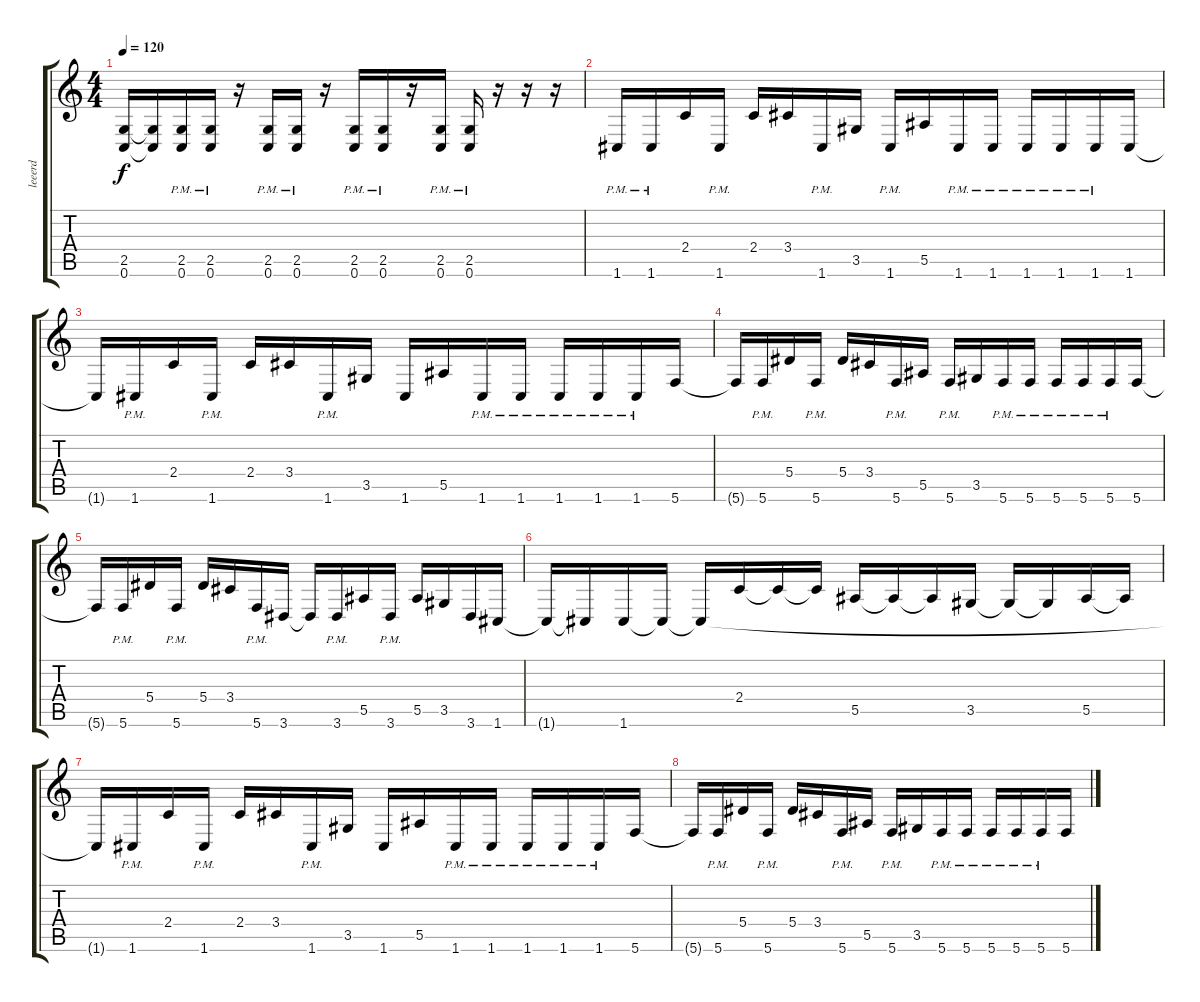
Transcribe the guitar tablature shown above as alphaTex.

\track ("leeerd" "leeerd") {instrument distortionguitar}
\staff {score tabs}
\tuning (C4 G3 Eb3 Bb2 F2 C2) {hide}
\ts (4 4)
\tempo 120
\clef g2
\ks c
(2.5 0.6).16{dy f} (2.5{t} 0.6{t}).16 (2.5{pm} 0.6{pm}).16 (2.5{pm} 0.6{pm}).16 r.16 (2.5{pm} 0.6{pm}).16 (2.5{pm} 0.6{pm}).16 r.16 (2.5{pm} 0.6{pm}).16 (2.5{pm} 0.6{pm}).16 r.16 (2.5{pm} 0.6{pm}).16 (2.5{pm} 0.6{pm}).16 r.16 r.16 r.16 |
1.6{pm}.16 1.6{pm}.16 2.4.16 1.6{pm}.16 2.4.16 3.4.16 1.6{pm}.16 3.5.16 1.6{pm}.16 5.5.16 1.6{pm}.16 1.6{pm}.16 1.6{pm}.16 1.6{pm}.16 1.6{pm}.16 1.6.16 |
1.6{t}.16 1.6{pm}.16 2.4.16 1.6{pm}.16 2.4.16 3.4.16 1.6{pm}.16 3.5.16 1.6.16 5.5.16 1.6{pm}.16 1.6{pm}.16 1.6{pm}.16 1.6{pm}.16 1.6{pm}.16 5.6.16 |
5.6{t}.16 5.6{pm}.16 5.4.16 5.6{pm}.16 5.4.16 3.4.16 5.6{pm}.16 5.5.16 5.6{pm}.16 3.5.16 5.6{pm}.16 5.6{pm}.16 5.6{pm}.16 5.6{pm}.16 5.6{pm}.16 5.6.16 |
5.6{t}.16 5.6{pm}.16 5.4.16 5.6{pm}.16 5.4.16 3.4.16 5.6{pm}.16 3.6.16 3.6{t}.16 3.6{pm}.16 5.5.16 3.6{pm}.16 5.5.16 3.5.16 3.6.16 1.6.16 |
1.6{t}.16 1.6{t}.16 1.6.16 1.6{t}.16 1.6{t}.16 2.4.16 2.4{t}.16 2.4{t}.16 5.5.16 5.5{t}.16 5.5{t}.16 3.5.16 3.5{t}.16 3.5{t}.16 5.5.16 5.5{t}.16 |
1.6{t}.16 1.6{pm}.16 2.4.16 1.6{pm}.16 2.4.16 3.4.16 1.6{pm}.16 3.5.16 1.6.16 5.5.16 1.6{pm}.16 1.6{pm}.16 1.6{pm}.16 1.6{pm}.16 1.6{pm}.16 5.6.16 |
5.6{t}.16 5.6{pm}.16 5.4.16 5.6{pm}.16 5.4.16 3.4.16 5.6{pm}.16 5.5.16 5.6{pm}.16 3.5.16 5.6{pm}.16 5.6{pm}.16 5.6{pm}.16 5.6{pm}.16 5.6{pm}.16 5.6.16
